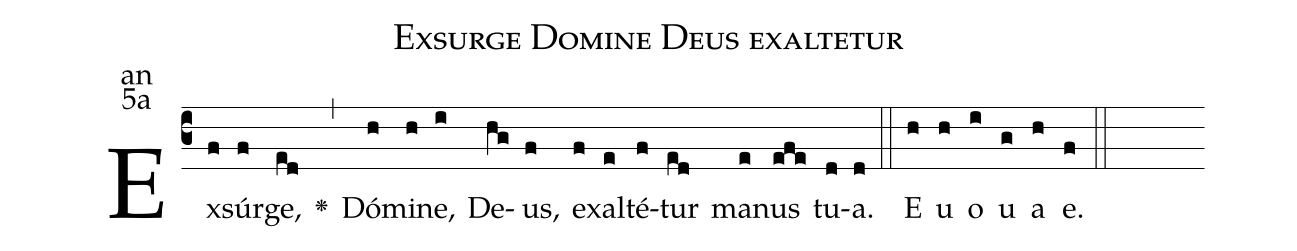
name:Exsurge Domine Deus exaltetur;
office-part:an;
mode:5a;
%%
(c3)Ex(f)súr(f)ge,(ed) <v>\greheightstar</v>(,) Dó(h)mi(h)ne,(i) De(hg)us,(f) ex(f)al(e)té(f)tur(ed) ma(e)nus(efe) tu(d)a.(d) (::) E(h) u(h) o(i) u(g) a(h) e.(f) (::)
